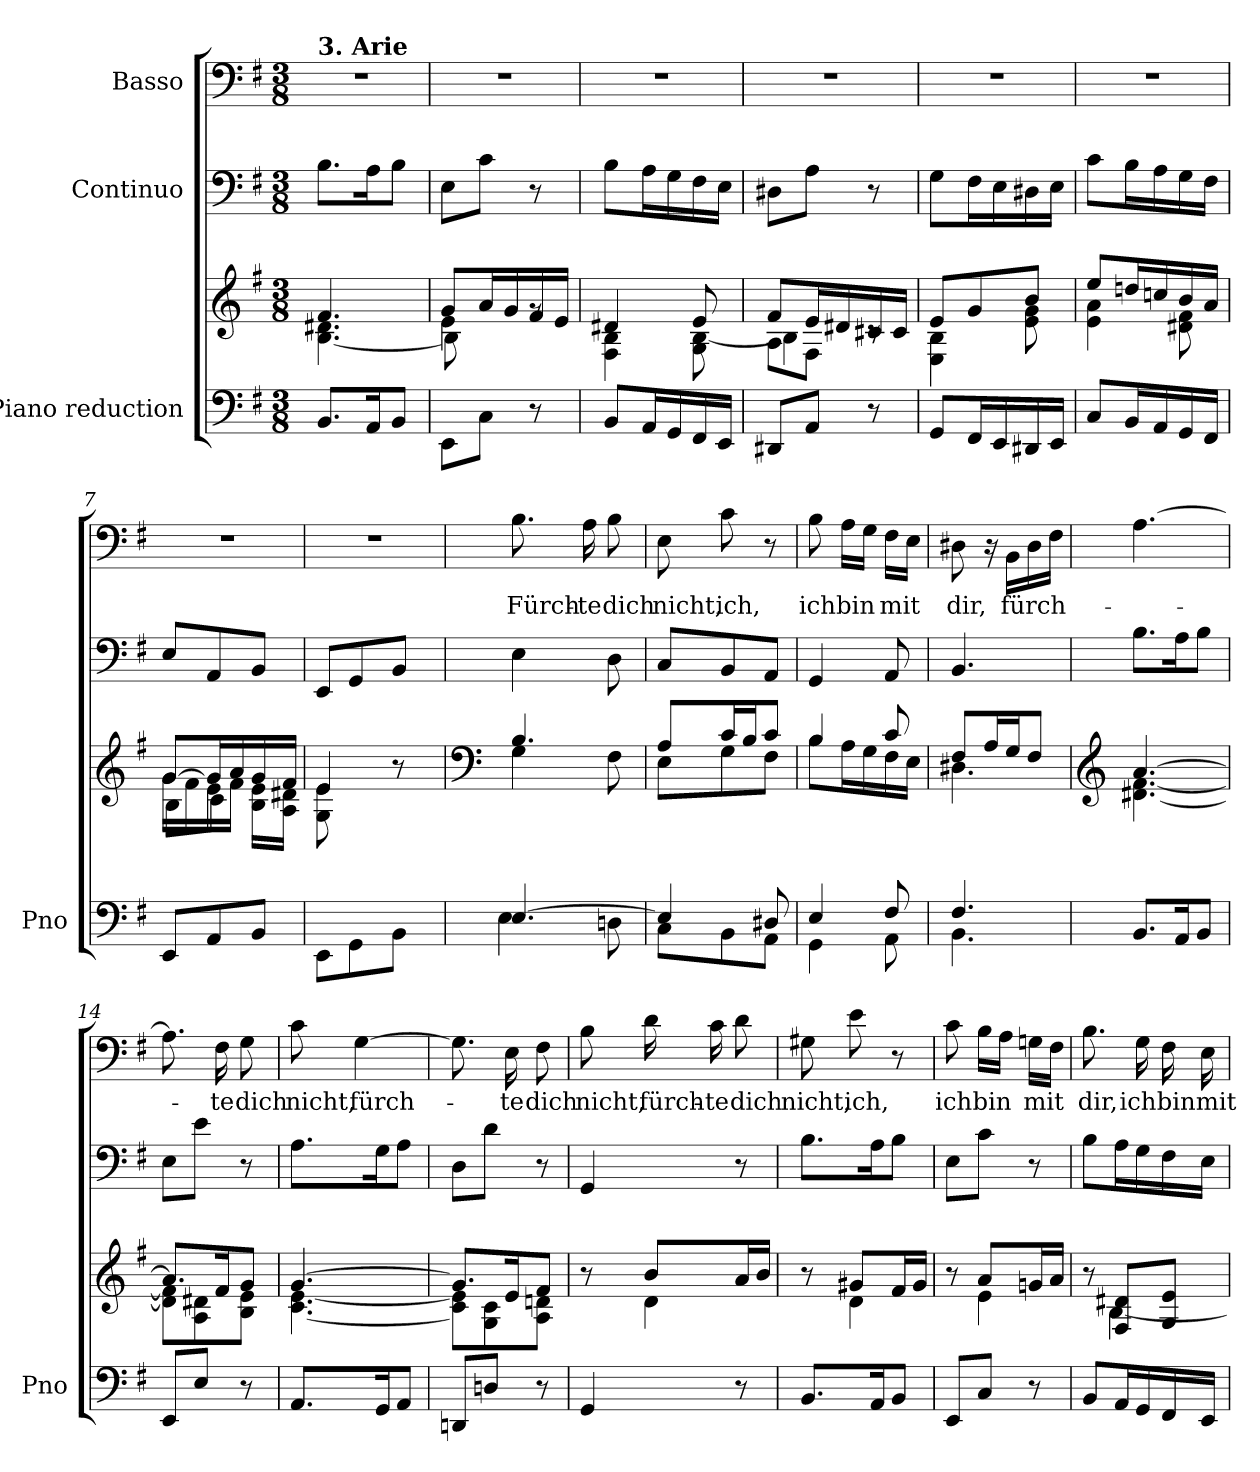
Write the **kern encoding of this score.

**kern	**kern	**kern	**kern	**text
*part3	*part3	*part2	*part1	*part1
*staff4	*staff3	*staff2	*staff1	*staff1
*I"Piano reduction	*	*I"Continuo	*I"Basso	*
*I'Pno	*	*	*	*
*clefF4	*clefG2	*clefF4	*clefF4	*
*k[f#]	*k[f#]	*k[f#]	*k[f#]	*
*M3/8	*M3/8	*M3/8	*M3/8	*
=1	=1	=1	=1	=1
*	*^	*	*	*
!	!	!	!	!LO:TX:a:B:t=3. Arie	!
8.BB/L	4.f#/	[4.B\ 4.d#X\	8.B\L	4.r	.
16AA/K	.	.	16A\K	.	.
8BB/J	.	.	8B\J	.	.
=2	=2	=2	=2	=2	=2
*^	*	*^	*	*	*
8ryy	8EE\L	8g/L	4e\	8B\L]	8E\L	4.r	.
8E/J	8C\J	16a/L	.	4ryy	8c\J	.	.
.	.	16g/	.	.	.	.	.
8r	8ryy	16f#/	8rg	.	8r	.	.
.	.	16e/JJ	.	.	.	.	.
*v	*v	*	*	*	*	*	*
*	*	*v	*v	*	*	*
=3	=3	=3	=3	=3	=3
8BB/L	4d#X/	4F#\ 4B\	8B\L	4.r	.
16AA/L	.	.	16A\L	.	.
16GG/	.	.	16G\	.	.
16FF#/	8e/	8G\ [8B\	16F#\	.	.
16EE/JJ	.	.	16E\JJ	.	.
=4	=4	=4	=4	=4	=4
*	*	*^	*	*	*
8DD#X/L	8f#/L	8A\L	4B\]	8D#X\L	4.r	.
8AA/J	16e/L	8F#\J	.	8A\J	.	.
.	16d#X/	.	.	.	.	.
8r	16c#X/	8rc	8ryy	8r	.	.
.	16c#/JJ	.	.	.	.	.
*	*	*v	*v	*	*	*
=5	=5	=5	=5	=5	=5
8GG/L	8e/L	4E\ 4B\	8G\L	4.r	.
16FF#/L	8g/	.	16F#\L	.	.
16EE/	.	.	16E\	.	.
16DD#X/	8b/J	8e\ 8g\	16D#X\	.	.
16EE/JJ	.	.	16E\JJ	.	.
=6	=6	=6	=6	=6	=6
8C/L	8ee/L	4e\ 4a\	8c\L	4.r	.
16BB/L	16ddn/L	.	16B\L	.	.
16AA/	16ccn/	.	16A\	.	.
16GG/	16b/	8d#X\ 8f#\	16G\	.	.
16FF#/JJ	16a/JJ	.	16F#\JJ	.	.
=7	=7	=7	=7	=7	=7
*	*	*^	*	*	*
8EE/L	[8g/L	16g\LL	8B\L	8E/L	4.r	.
.	.	16f#\	.	.	.	.
8AA/	16g/L]	16e\	8c\J	8AA/	.	.
.	16a/	16f#\JJ	.	.	.	.
8BB/J	16g/	16B\ 16e\LL	8ryy	8BB/J	.	.
.	16f#/JJ	16A\ 16d#X\JJ	.	.	.	.
*	*	*v	*v	*	*	*
=8	=8	=8	=8	=8	=8
*^	*	*	*	*	*
8ryy	8EE\L	4e/	8G\ 8e\L	8EE/L	4.r	.
16G/ 16B/L	8GG\	.	4ryy	8GG/	.	.
16F#/ 16A/	.	.	.	.	.	.
16E/ 16G/	8BB\J	8r	.	8BB/J	.	.
16D#X/ 16F#/JJ	.	.	.	.	.	.
=9	=9	=9	=9	=9	=9	=9
*	*	*clefF4	*	*	*	*
!	!	!	!	!	!	!LO:LY:b
[4.E/	4E\	4.B/	4G\	4E\	8.B\	Fürch-
!	!	!	!	!	!	!LO:LY:b
.	.	.	.	.	16A\	-te
!	!	!	!	!	!	!LO:LY:b
.	8Dn\	.	8F#\	8D\	8B\	dich
!!LO:LB:g=z
=10	=10	=10	=10	=10	=10	=10
!	!	!	!	!	!	!LO:LY:b
4E/]	8C\L	8A/L	8E\L	8C/L	8E\	nicht,
!	!	!	!	!	!	!LO:LY:b
.	8BB\	16c/L	8G\	8BB/	8c\	ich,
.	.	16B/J	.	.	.	.
8D#X/	8AA\J	8c/J	8F#\J	8AA/J	8r	.
=11	=11	=11	=11	=11	=11	=11
!	!	!	!	!	!	!LO:LY:b
4E/	4GG\	4B/	8B\L	4GG/	8B\	ich
!	!	!	!	!	!	!LO:LY:b
.	.	.	16A\L	.	16A\LL	bin
.	.	.	16G\	.	16G\JJ	.
!	!	!	!	!	!	!LO:LY:b
8F#/	8AA\	8c/	16F#\	8AA/	16F#\LL	mit
.	.	.	16E\JJ	.	16E\JJ	.
=12	=12	=12	=12	=12	=12	=12
!	!	!	!	!	!	!LO:LY:b
4.F#/	4.BB\	8F#/L	4.D#X\	4.BB/	8D#X\	dir,
.	.	16A/L	.	.	16r	.
!	!	!	!	!	!	!LO:LY:b
.	.	16G/J	.	.	16BB\LL	fürch-
.	.	8F#/J	.	.	16D#\	.
.	.	.	.	.	16F#\JJ	.
*v	*v	*	*	*	*	*
=13	=13	=13	=13	=13	=13
*	*clefG2	*	*	*	*
8.BB/L	[4.a/	[4.d#X\ [4.f#\	8.B\L	[4.A\	.
16AA/K	.	.	16A\K	.	.
8BB/J	.	.	8B\J	.	.
=14	=14	=14	=14	=14	=14
8EE/L	8.a/L]	8d#\] 8f#\]L	8E\L	8.A\]	.
8E/J	.	8A\ 8d#X\	8e\J	.	.
!	!	!	!	!	!LO:LY:b
.	16f#/K	.	.	16F#\	-te
!	!	!	!	!	!LO:LY:b
8r	8g/J	8B\ 8e\J	8r	8G\	dich
=15	=15	=15	=15	=15	=15
!	!	!	!	!	!LO:LY:b
8.AA/L	[4.g/	[4.c\ [4.e\	8.A\L	8c\	nicht,
!	!	!	!	!	!LO:LY:b
.	.	.	.	[4G\	fürch-
16GG/K	.	.	16G\K	.	.
8AA/J	.	.	8A\J	.	.
=16	=16	=16	=16	=16	=16
8DDn/L	8.g/L]	8c\] 8e\]L	8D\L	8.G\]	.
8Dn/J	.	8G\ 8c\	8d\J	.	.
!	!	!	!	!	!LO:LY:b
.	16e/K	.	.	16E\	-te
!	!	!	!	!	!LO:LY:b
8r	8f#/J	8A\ 8dn\J	8r	8F#\	dich
=17	=17	=17	=17	=17	=17
!	!	!	!	!	!LO:LY:b
4GG/	8r	8ryy	4GG/	8B\	nicht,
!	!	!	!	!	!LO:LY:b
.	8b/L	4d\	.	16d\	fürch-
!	!	!	!	!	!LO:LY:b
.	.	.	.	16c\	-te
!	!	!	!	!	!LO:LY:b
8r	16a/L	.	8r	8d\	dich
.	16b/JJ	.	.	.	.
=18	=18	=18	=18	=18	=18
!	!	!	!	!	!LO:LY:b
8.BB/L	8r	8ryy	8.B\L	8G#X\	nicht,
!	!	!	!	!	!LO:LY:b
.	8g#X/L	4d\	.	8e\	ich,
16AA/K	.	.	16A\K	.	.
8BB/J	16f#/L	.	8B\J	8r	.
.	16g#/JJ	.	.	.	.
=19	=19	=19	=19	=19	=19
!	!	!	!	!	!LO:LY:b
8EE/L	8r	8ryy	8E\L	8c\	ich
!	!	!	!	!	!LO:LY:b
8C/J	8a/L	4e\	8c\J	16B\LL	bin
.	.	.	.	16A\JJ	.
!	!	!	!	!	!LO:LY:b
8r	16gn/L	.	8r	16Gn\LL	mit
.	16a/JJ	.	.	16F#\JJ	.
!!LO:LB:g=z
=20	=20	=20	=20	=20	=20
!	!	!	!	!	!LO:LY:b
8BB/L	8r	8ryy	8B\L	8.B\	dir,
16AA/L	8F#/ 8d#X/L	[4B\	16A\L	.	.
!	!	!	!	!	!LO:LY:b
16GG/	.	.	16G\	16G\	ich
!	!	!	!	!	!LO:LY:b
16FF#/	8G/ 8e/J	.	16F#\	16F#\	bin
!	!	!	!	!	!LO:LY:b
16EE/JJ	.	.	16E\JJ	16E\	mit
*	*v	*v	*	*	*
=	=	=	=	=
*-	*-	*-	*-	*-
